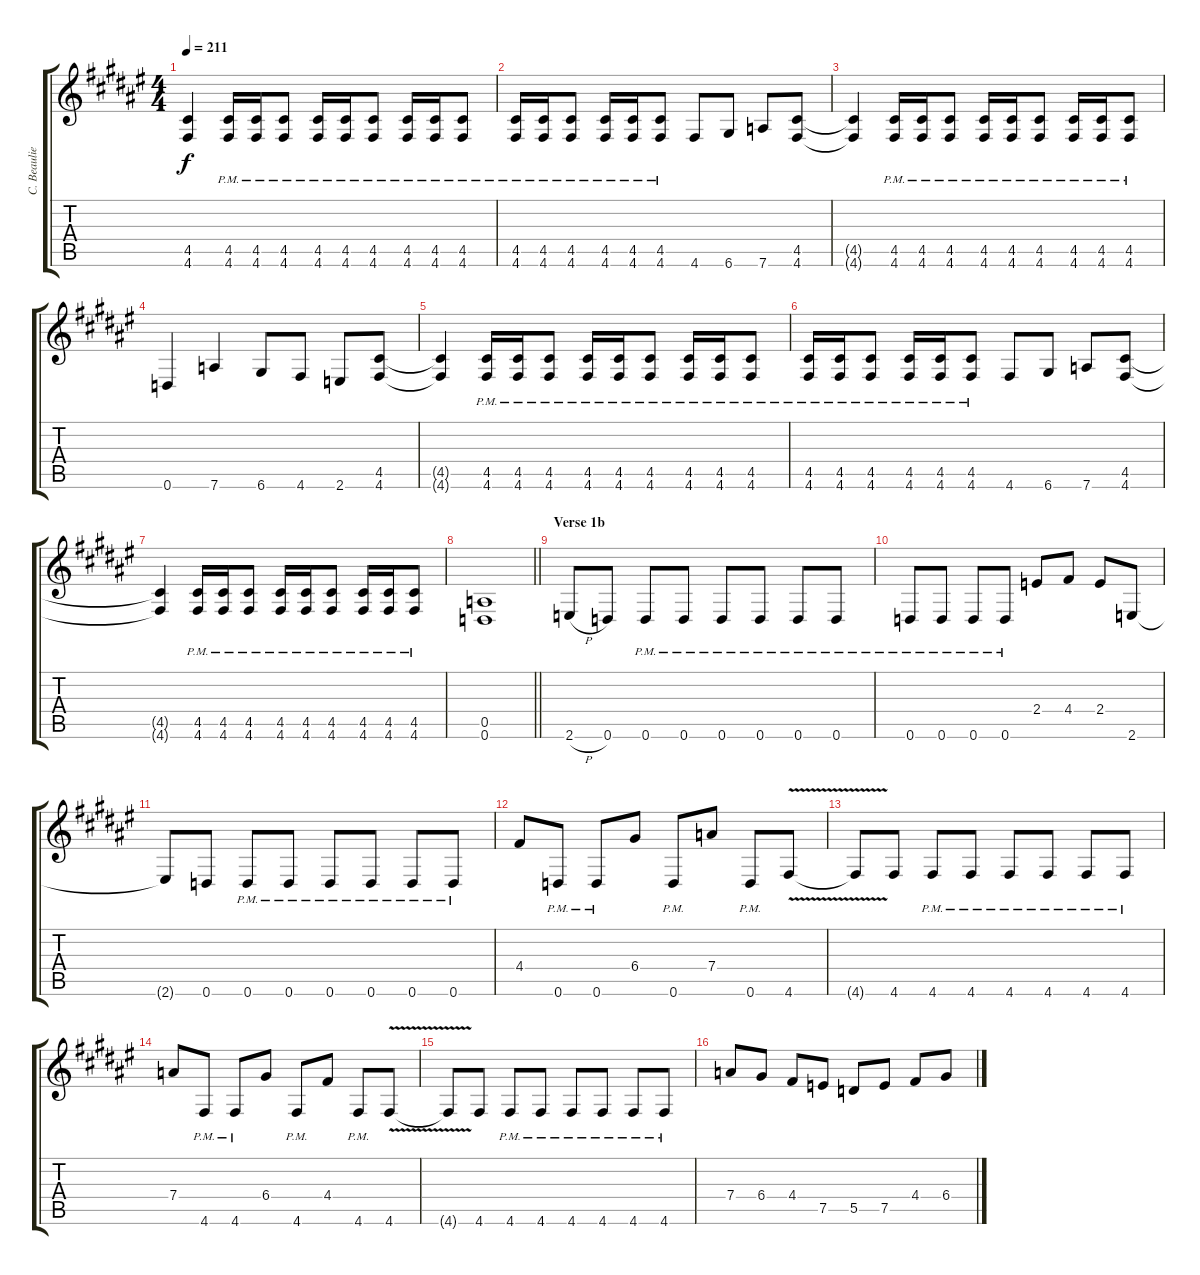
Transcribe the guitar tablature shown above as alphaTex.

\track ("C. Beaulieu" "C. Beaulie") {instrument overdrivenguitar}
\staff {score tabs}
\tuning (E4 B3 G3 D3 A2 D2) {hide}
\ts (4 4)
\tempo 211
\clef g2
\ks d#minor
(4.5 4.6).4{dy f} (4.5{pm} 4.6{pm}).16 (4.5{pm} 4.6{pm}).16 (4.5{pm} 4.6{pm}).8 (4.5{pm} 4.6{pm}).16 (4.5{pm} 4.6{pm}).16 (4.5{pm} 4.6{pm}).8 (4.5{pm} 4.6{pm}).16 (4.5{pm} 4.6{pm}).16 (4.5{pm} 4.6{pm}).8 |
(4.5{pm} 4.6{pm}).16 (4.5{pm} 4.6{pm}).16 (4.5{pm} 4.6{pm}).8 (4.5{pm} 4.6{pm}).16 (4.5{pm} 4.6{pm}).16 (4.5{pm} 4.6{pm}).8 4.6.8 6.6.8 7.6.8 (4.5 4.6).8 |
(4.5{t} 4.6{t}).4 (4.5{pm} 4.6{pm}).16 (4.5{pm} 4.6{pm}).16 (4.5{pm} 4.6{pm}).8 (4.5{pm} 4.6{pm}).16 (4.5{pm} 4.6{pm}).16 (4.5{pm} 4.6{pm}).8 (4.5{pm} 4.6{pm}).16 (4.5{pm} 4.6{pm}).16 (4.5{pm} 4.6{pm}).8 |
0.6.4 7.6.4 6.6.8 4.6.8 2.6.8 (4.5 4.6).8 |
(4.5{t} 4.6{t}).4 (4.5{pm} 4.6{pm}).16 (4.5{pm} 4.6{pm}).16 (4.5{pm} 4.6{pm}).8 (4.5{pm} 4.6{pm}).16 (4.5{pm} 4.6{pm}).16 (4.5{pm} 4.6{pm}).8 (4.5{pm} 4.6{pm}).16 (4.5{pm} 4.6{pm}).16 (4.5{pm} 4.6{pm}).8 |
(4.5{pm} 4.6{pm}).16 (4.5{pm} 4.6{pm}).16 (4.5{pm} 4.6{pm}).8 (4.5{pm} 4.6{pm}).16 (4.5{pm} 4.6{pm}).16 (4.5{pm} 4.6{pm}).8 4.6.8 6.6.8 7.6.8 (4.5 4.6).8 |
(4.5{t} 4.6{t}).4 (4.5{pm} 4.6{pm}).16 (4.5{pm} 4.6{pm}).16 (4.5{pm} 4.6{pm}).8 (4.5{pm} 4.6{pm}).16 (4.5{pm} 4.6{pm}).16 (4.5{pm} 4.6{pm}).8 (4.5{pm} 4.6{pm}).16 (4.5{pm} 4.6{pm}).16 (4.5{pm} 4.6{pm}).8 |
\barLineRight lightlight
(0.5 0.6).1 |
\section ("" "Verse 1b")
2.6{h}.8 0.6.8 0.6{pm}.8 0.6{pm}.8 0.6{pm}.8 0.6{pm}.8 0.6{pm}.8 0.6{pm}.8 |
0.6{pm}.8 0.6{pm}.8 0.6{pm}.8 0.6{pm}.8 2.4.8 4.4.8 2.4.8 2.6.8 |
2.6{t}.8 0.6.8 0.6{pm}.8 0.6{pm}.8 0.6{pm}.8 0.6{pm}.8 0.6{pm}.8 0.6{pm}.8 |
4.4.8 0.6{pm}.8 0.6{pm}.8 6.4.8 0.6{pm}.8 7.4.8 0.6{pm}.8 4.6{v}.8 |
4.6{t}.8 4.6.8 4.6{pm}.8 4.6{pm}.8 4.6{pm}.8 4.6{pm}.8 4.6{pm}.8 4.6{pm}.8 |
7.4.8 4.6{pm}.8 4.6{pm}.8 6.4.8 4.6{pm}.8 4.4.8 4.6{pm}.8 4.6{v}.8 |
4.6{t}.8 4.6.8 4.6{pm}.8 4.6{pm}.8 4.6{pm}.8 4.6{pm}.8 4.6{pm}.8 4.6{pm}.8 |
7.4.8 6.4.8 4.4.8 7.5.8 5.5.8 7.5.8 4.4.8 6.4.8
